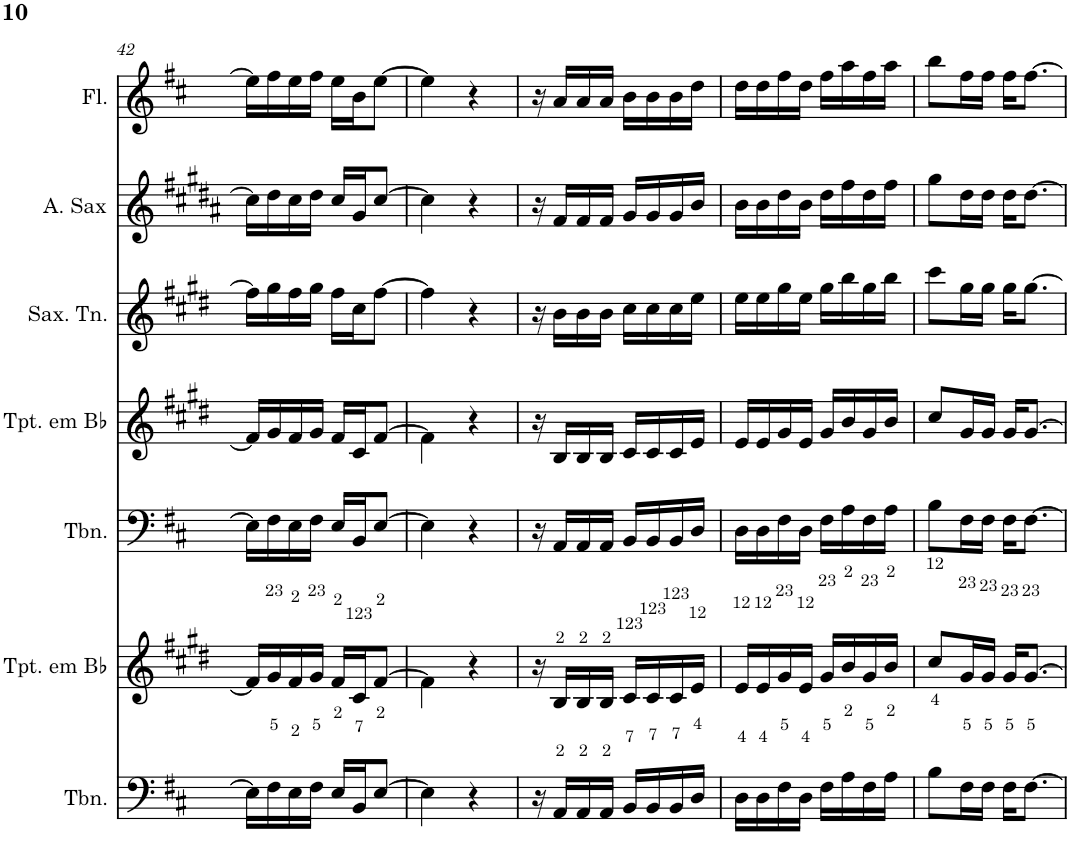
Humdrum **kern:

**kern	**kern	**kern	**kern	**kern	**kern	**kern
*part7	*part6	*part5	*part4	*part3	*part2	*part1
*staff7	*staff6	*staff5	*staff4	*staff3	*staff2	*staff1
*I"Trombone	*I"Trompete em Bb	*I"Trombone	*I"Trompete em Bb	*I"Saxofone Tenor	*I"Saxofone Alto	*I"Flauta Transversal
*I'Tbn.	*I'Tpt. em Bb	*I'Tbn.	*I'Tpt. em Bb	*I'Sax. Tn.	*	*I'Fl.
!!LO:PB:g=z
*clefF4	*clefG2	*clefF4	*clefG2	*clefG2	*clefG2	*clefG2
*	*Trd1c2	*	*Trd1c2	*Trd8c14	*Trd5c9	*
*k[f#c#]	*k[f#c#g#d#]	*k[f#c#]	*k[f#c#g#d#]	*k[f#c#g#d#]	*k[f#c#g#d#a#]	*k[f#c#]
*D:	*E:	*D:	*E:	*E:	*B:	*D:
*M2/4	*M2/4	*M2/4	*M2/4	*M2/4	*M2/4	*M2/4
=42	=42	=42	=42	=42	=42	=42
16E\LL]	16f#/LL]	16E\LL]	16f#/LL]	16ff#\LL]	16cc#\LL]	16ee\LL]
16F#\	16g#/	16F#\	16g#/	16gg#\	16dd#\	16ff#\
16E\	16f#/	16E\	16f#/	16ff#\	16cc#\	16ee\
16F#\JJ	16g#/JJ	16F#\JJ	16g#/JJ	16gg#\JJ	16dd#\JJ	16ff#\JJ
16E/LL	16f#/LL	16E/LL	16f#/LL	16ff#\LL	16cc#/LL	16ee\LL
16BB/J	16c#/J	16BB/J	16c#/J	16cc#\J	16g#/J	16b\J
[8E/J	[8f#/J	[8E/J	[8f#/J	[8ff#\J	[8cc#/J	[8ee\J
=43	=43	=43	=43	=43	=43	=43
4E\]	4f#\]	4E\]	4f#\]	4ff#\]	4cc#\]	4ee\]
4r	4r	4r	4r	4r	4r	4r
=44	=44	=44	=44	=44	=44	=44
16r	16r	16r	16r	16r	16r	16r
16AA/LL	16B/LL	16AA/LL	16B/LL	16b\LL	16f#/LL	16a/LL
16AA/	16B/	16AA/	16B/	16b\	16f#/	16a/
16AA/JJ	16B/JJ	16AA/JJ	16B/JJ	16b\JJ	16f#/JJ	16a/JJ
16BB/LL	16c#/LL	16BB/LL	16c#/LL	16cc#\LL	16g#/LL	16b\LL
16BB/	16c#/	16BB/	16c#/	16cc#\	16g#/	16b\
16BB/	16c#/	16BB/	16c#/	16cc#\	16g#/	16b\
16D/JJ	16e/JJ	16D/JJ	16e/JJ	16ee\JJ	16b/JJ	16dd\JJ
=45	=45	=45	=45	=45	=45	=45
16D\LL	16e/LL	16D\LL	16e/LL	16ee\LL	16b\LL	16dd\LL
16D\	16e/	16D\	16e/	16ee\	16b\	16dd\
16F#\	16g#/	16F#\	16g#/	16gg#\	16dd#\	16ff#\
16D\JJ	16e/JJ	16D\JJ	16e/JJ	16ee\JJ	16b\JJ	16dd\JJ
16F#\LL	16g#/LL	16F#\LL	16g#/LL	16gg#\LL	16dd#\LL	16ff#\LL
16A\	16b/	16A\	16b/	16bb\	16ff#\	16aa\
16F#\	16g#/	16F#\	16g#/	16gg#\	16dd#\	16ff#\
16A\JJ	16b/JJ	16A\JJ	16b/JJ	16bb\JJ	16ff#\JJ	16aa\JJ
=46	=46	=46	=46	=46	=46	=46
8B\L	8cc#/L	8B\L	8cc#/L	8ccc#\L	8gg#\L	8bb\L
16F#\L	16g#/L	16F#\L	16g#/L	16gg#\L	16dd#\L	16ff#\L
16F#\JJ	16g#/JJ	16F#\JJ	16g#/JJ	16gg#\JJ	16dd#\JJ	16ff#\JJ
16F#\KL	16g#/KL	16F#\KL	16g#/KL	16gg#\KL	16dd#\KL	16ff#\KL
[8.F#\J	[8.g#/J	[8.F#\J	[8.g#/J	[8.gg#\J	[8.dd#\J	[8.ff#\J
=	=	=	=	=	=	=
*-	*-	*-	*-	*-	*-	*-
